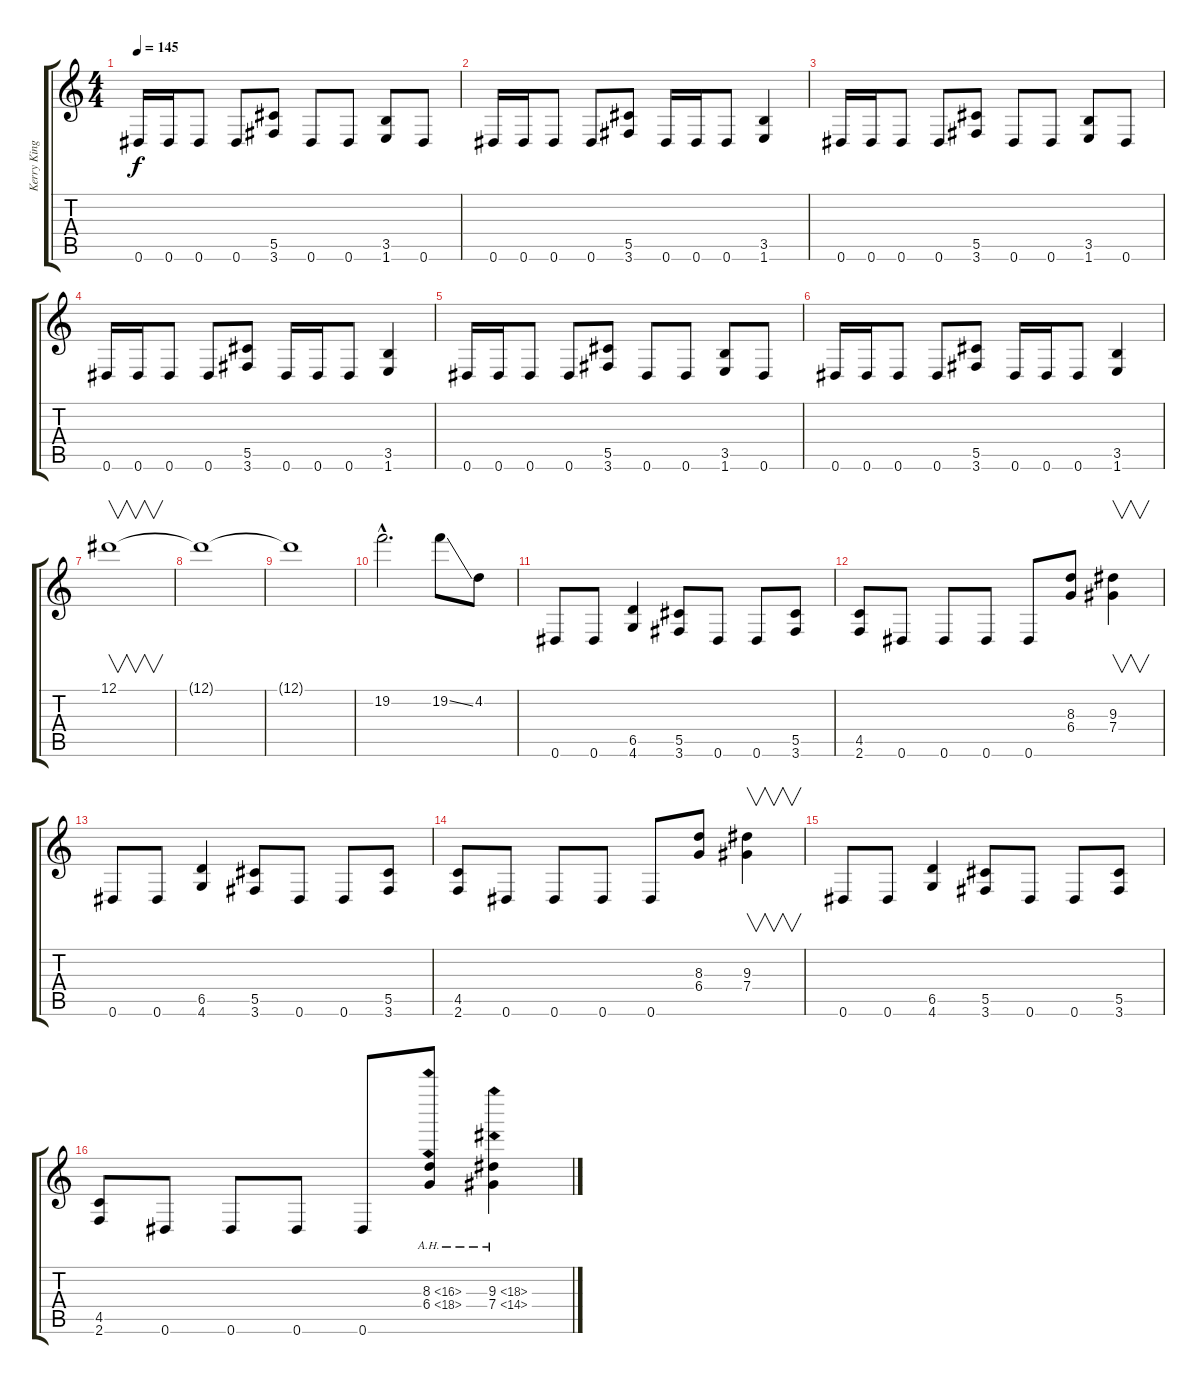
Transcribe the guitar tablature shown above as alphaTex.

\track ("Kerry King" "Kerry King") {instrument distortionguitar}
\staff {score tabs}
\tuning (Eb4 Bb3 Gb3 Db3 Ab2 Eb2) {hide}
\ts (4 4)
\tempo 145
\clef g2
\ks c
0.6.16{dy f} 0.6.16 0.6.8 0.6.8 (5.5 3.6).8 0.6.8 0.6.8 (3.5 1.6).8 0.6.8 |
0.6.16 0.6.16 0.6.8 0.6.8 (5.5 3.6).8 0.6.16 0.6.16 0.6.8 (3.5 1.6).4 |
0.6.16 0.6.16 0.6.8 0.6.8 (5.5 3.6).8 0.6.8 0.6.8 (3.5 1.6).8 0.6.8 |
0.6.16 0.6.16 0.6.8 0.6.8 (5.5 3.6).8 0.6.16 0.6.16 0.6.8 (3.5 1.6).4 |
0.6.16 0.6.16 0.6.8 0.6.8 (5.5 3.6).8 0.6.8 0.6.8 (3.5 1.6).8 0.6.8 |
0.6.16 0.6.16 0.6.8 0.6.8 (5.5 3.6).8 0.6.16 0.6.16 0.6.8 (3.5 1.6).4 |
12.1.1{v} |
12.1{t}.1 |
12.1{t}.1 |
19.2{hac}.2{d} 19.2{ss}.8 4.2.8 |
0.6.8 0.6.8 (6.5 4.6).4 (5.5 3.6).8 0.6.8 0.6.8 (5.5 3.6).8 |
(4.5 2.6).8 0.6.8 0.6.8 0.6.8 0.6.8 (8.3 6.4).8 (9.3 7.4).4{v} |
0.6.8 0.6.8 (6.5 4.6).4 (5.5 3.6).8 0.6.8 0.6.8 (5.5 3.6).8 |
(4.5 2.6).8 0.6.8 0.6.8 0.6.8 0.6.8 (8.3 6.4).8 (9.3 7.4).4{v} |
0.6.8 0.6.8 (6.5 4.6).4 (5.5 3.6).8 0.6.8 0.6.8 (5.5 3.6).8 |
(4.5 2.6).8 0.6.8 0.6.8 0.6.8 0.6.8 (8.3{ah 8} 6.4{ah 12}).8 (9.3{ah 9} 7.4{ah 7}).4
